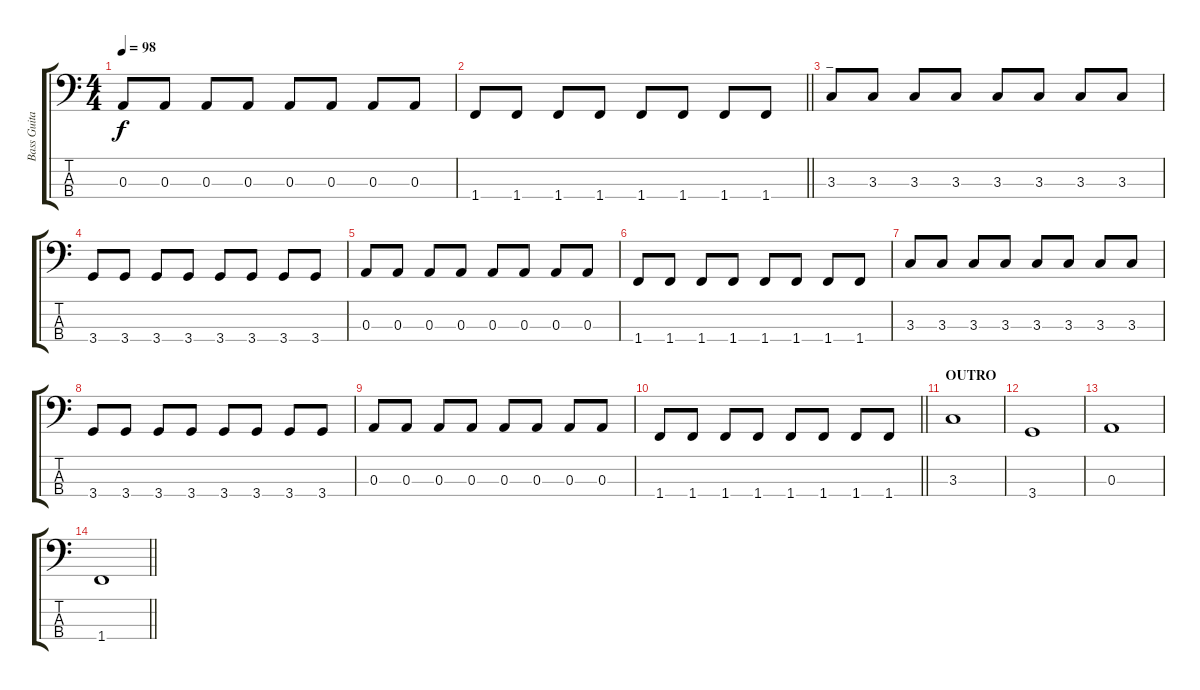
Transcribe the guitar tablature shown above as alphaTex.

\track ("Bass Guitar" "Bass Guita") {instrument electricbassfinger}
\staff {score tabs}
\tuning (G2 D2 A1 E1) {hide}
\ts (4 4)
\tempo 98
\clef f4
\ks c
0.3.8{dy f} 0.3.8 0.3.8 0.3.8 0.3.8 0.3.8 0.3.8 0.3.8 |
\barLineRight lightlight
1.4.8 1.4.8 1.4.8 1.4.8 1.4.8 1.4.8 1.4.8 1.4.8 |
\section ("" "_")
3.3.8 3.3.8 3.3.8 3.3.8 3.3.8 3.3.8 3.3.8 3.3.8 |
3.4.8 3.4.8 3.4.8 3.4.8 3.4.8 3.4.8 3.4.8 3.4.8 |
0.3.8 0.3.8 0.3.8 0.3.8 0.3.8 0.3.8 0.3.8 0.3.8 |
1.4.8 1.4.8 1.4.8 1.4.8 1.4.8 1.4.8 1.4.8 1.4.8 |
3.3.8 3.3.8 3.3.8 3.3.8 3.3.8 3.3.8 3.3.8 3.3.8 |
3.4.8 3.4.8 3.4.8 3.4.8 3.4.8 3.4.8 3.4.8 3.4.8 |
0.3.8 0.3.8 0.3.8 0.3.8 0.3.8 0.3.8 0.3.8 0.3.8 |
\barLineRight lightlight
1.4.8 1.4.8 1.4.8 1.4.8 1.4.8 1.4.8 1.4.8 1.4.8 |
\section ("" "OUTRO")
3.3.1 |
3.4.1 |
0.3.1 |
\barLineRight lightlight
1.4.1
